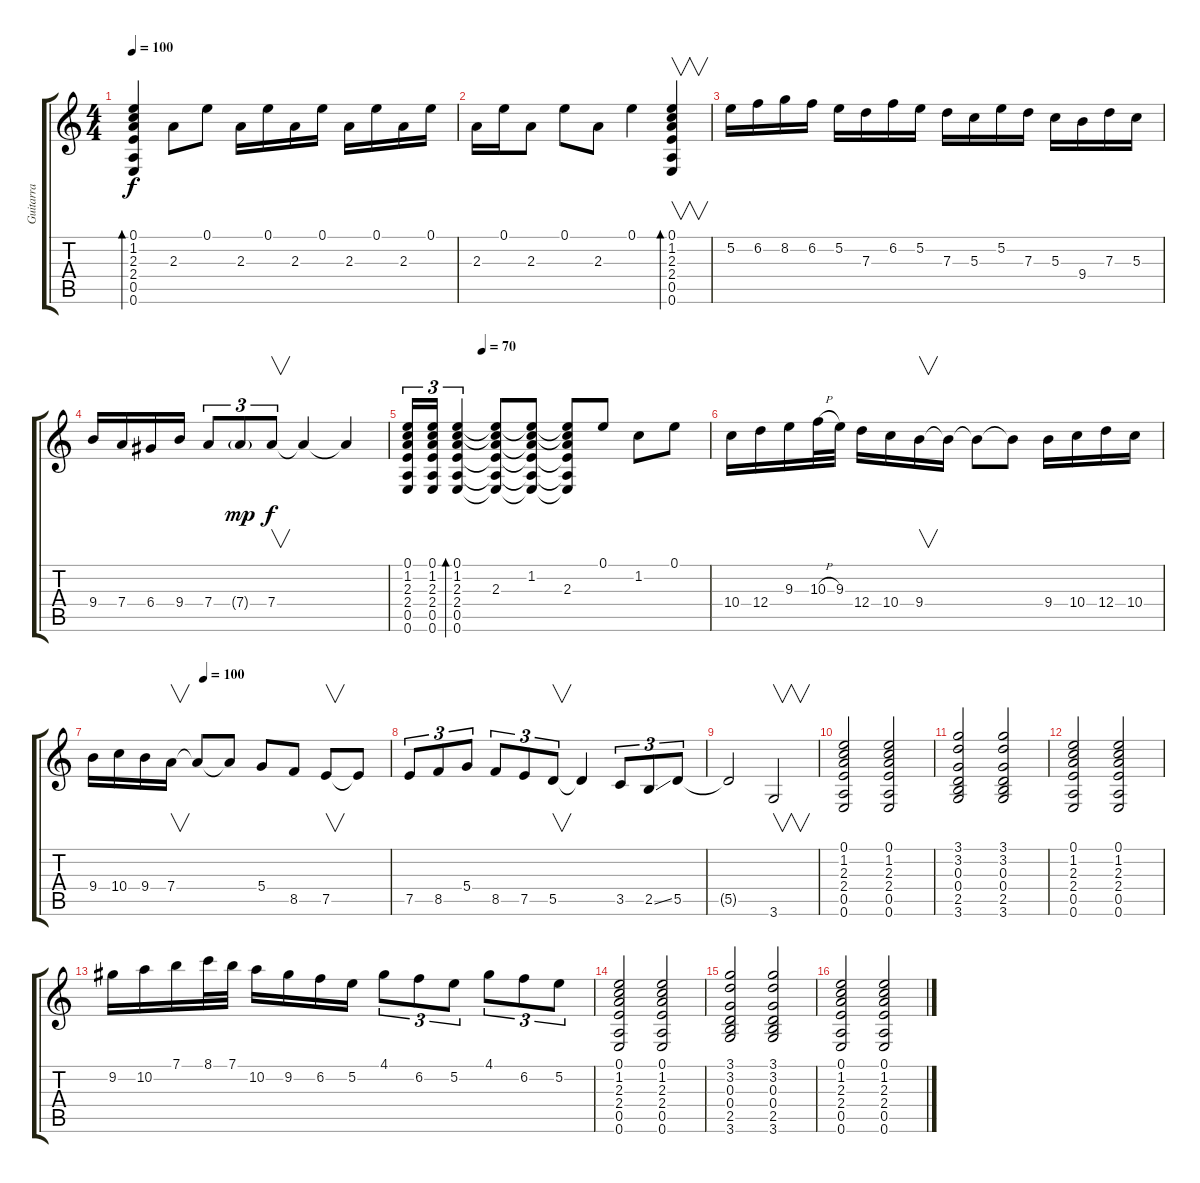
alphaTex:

\track ("Guitarra" "Guitarra") {instrument electricguitarjazz}
\staff {score tabs}
\tuning (E4 B3 G3 D3 A2 E2) {hide}
\ts (4 4)
\tempo 100
\clef g2
\ks c
(0.1 1.2 2.3 2.4 0.5 0.6).4{bd 240 dy f volume 7 instrument electricguitarjazz} 2.3.8 0.1.8 2.3.16 0.1.16 2.3.16 0.1.16 2.3.16 0.1.16 2.3.16 0.1.16 |
2.3.16 0.1.16 2.3.8 0.1.8 2.3.8 0.1.4 (0.1 1.2 2.3 2.4 0.5 0.6).4{v bd 120} |
5.2.16 6.2.16 8.2.16 6.2.16 5.2.16 7.3.16 6.2.16 5.2.16 7.3.16 5.3.16 5.2.16 7.3.16 5.3.16 9.4.16 7.3.16 5.3.16 |
9.4.16 7.4.16 6.4.16 9.4.16 7.4.8{tu (3 2)} 7.4{g}.8{tu (3 2) dy mp} 7.4.8{v tu (3 2) dy f} 7.4{t}.4 7.4{t}.4 |
\tempo (70 0.25)
(0.1 1.2 2.3 2.4 0.5 0.6).16{tu (3 2) volume 14} (0.1 1.2 2.3 2.4 0.5 0.6).16{tu (3 2)} (0.1 1.2 2.3 2.4 0.5 0.6).4{tu (3 2) bd 30} (0.1{t} 1.2{t} 2.3 2.4{t} 0.5{t} 0.6{t}).8 (0.1{t} 1.2 2.3{t} 2.4{t} 0.5{t} 0.6{t}).8 (0.1{t} 1.2{t} 2.3 2.4{t} 0.5{t} 0.6{t}).8 0.1.8 1.2.8 0.1.8 |
10.4.16 12.4.16 9.3.16 10.3{h}.32 9.3.32 12.4.16 10.4.16 9.4.16{v} 9.4{t}.16 9.4{t}.8 9.4{t}.8 9.4.16 10.4.16 12.4.16 10.4.16 |
\tempo (100 0.375)
9.4.16 10.4.16 9.4.16 7.4.16{v} 7.4{t}.8 7.4{t}.8 5.4.8 8.5.8 7.5.8{v} 7.5{t}.8 |
7.5.8{tu (3 2)} 8.5.8{tu (3 2)} 5.4.8{tu (3 2)} 8.5.8{tu (3 2)} 7.5.8{tu (3 2)} 5.5.8{v tu (3 2)} 5.5{t}.4 3.5.8{tu (3 2)} 2.5{ss}.8{tu (3 2)} 5.5.8{tu (3 2)} |
5.5{t}.2 3.6.2{v} |
(0.1 1.2 2.3 2.4 0.5 0.6).2 (0.1 1.2 2.3 2.4 0.5 0.6).2 |
(3.1 3.2 0.3 0.4 2.5 3.6).2 (3.1 3.2 0.3 0.4 2.5 3.6).2 |
(0.1 1.2 2.3 2.4 0.5 0.6).2 (0.1 1.2 2.3 2.4 0.5 0.6).2 |
9.2.16 10.2.16 7.1.16 8.1.32 7.1.32 10.2.16 9.2.16 6.2.16 5.2.16 4.1.8{tu (3 2)} 6.2.8{tu (3 2)} 5.2.8{tu (3 2)} 4.1.8{tu (3 2)} 6.2.8{tu (3 2)} 5.2.8{tu (3 2)} |
(0.1 1.2 2.3 2.4 0.5 0.6).2 (0.1 1.2 2.3 2.4 0.5 0.6).2 |
(3.1 3.2 0.3 0.4 2.5 3.6).2 (3.1 3.2 0.3 0.4 2.5 3.6).2 |
(0.1 1.2 2.3 2.4 0.5 0.6).2 (0.1 1.2 2.3 2.4 0.5 0.6).2
